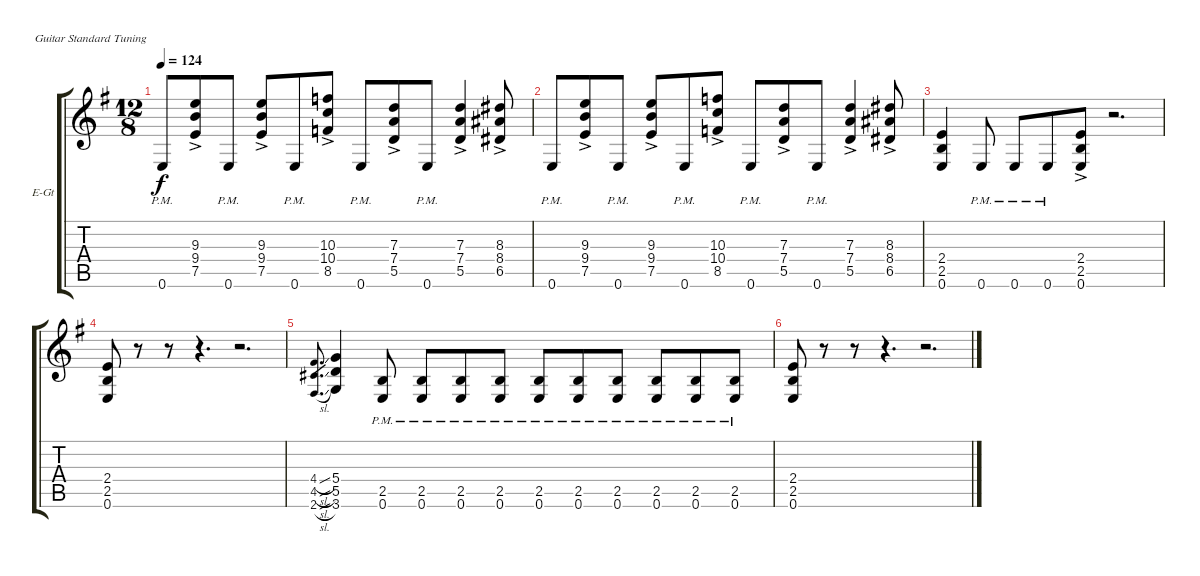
\bracketExtendMode groupsimilarinstruments
\firstSystemTrackNameOrientation horizontal
\otherSystemsTrackNameOrientation horizontal
\track ("1 Guitar" "E-Gt") {instrument distortionguitar}
\staff {score tabs}
\tuning (E4 B3 G3 D3 A2 E2)
\ts (12 8)
\tempo 124
\clef g2
\ks g
0.6{pm}.8{dy f} (9.3{ac} 9.4{ac} 7.5{ac}).8 0.6{pm}.8 (9.3{ac} 9.4{ac} 7.5{ac}).8 0.6{pm}.8 (10.3{ac} 10.4{ac} 8.5{ac}).8 0.6{pm}.8 (7.3{ac} 7.4{ac} 5.5{ac}).8 0.6{pm}.8 (7.3{ac} 7.4{ac} 5.5{ac}).4 (8.3{ac} 8.4{ac} 6.5{ac}).8 |
0.6{pm}.8 (9.3 9.4 7.5{ac}).8 0.6{pm}.8 (9.3 9.4 7.5{ac}).8 0.6{pm}.8 (10.3 10.4 8.5{ac}).8 0.6{pm}.8 (7.3 7.4 5.5{ac}).8 0.6{pm}.8 (7.3 7.4{ac} 5.5).4 (8.3 8.4{ac} 6.5).8 |
(2.4 2.5 0.6).4 0.6{pm}.8 0.6{pm}.8 0.6{pm}.8 (2.4{ac} 2.5{ac} 0.6{ac}).8 r.2{d} |
(2.4 2.5 0.6).8 r.8 r.8 r.4{d} r.2{d} |
(4.4{sl} 4.5{sl} 2.6{sl}).8{d gr} (5.4 5.5 3.6).4 (2.5{pm} 0.6{pm}).8 (2.5{pm} 0.6{pm}).8 (2.5{pm} 0.6{pm}).8 (2.5{pm} 0.6{pm}).8 (2.5{pm} 0.6{pm}).8 (2.5{pm} 0.6{pm}).8 (2.5{pm} 0.6{pm}).8 (2.5{pm} 0.6{pm}).8 (2.5{pm} 0.6{pm}).8 (2.5{pm} 0.6{pm}).8 |
(2.4 2.5 0.6).8 r.8 r.8 r.4{d} r.2{d}
